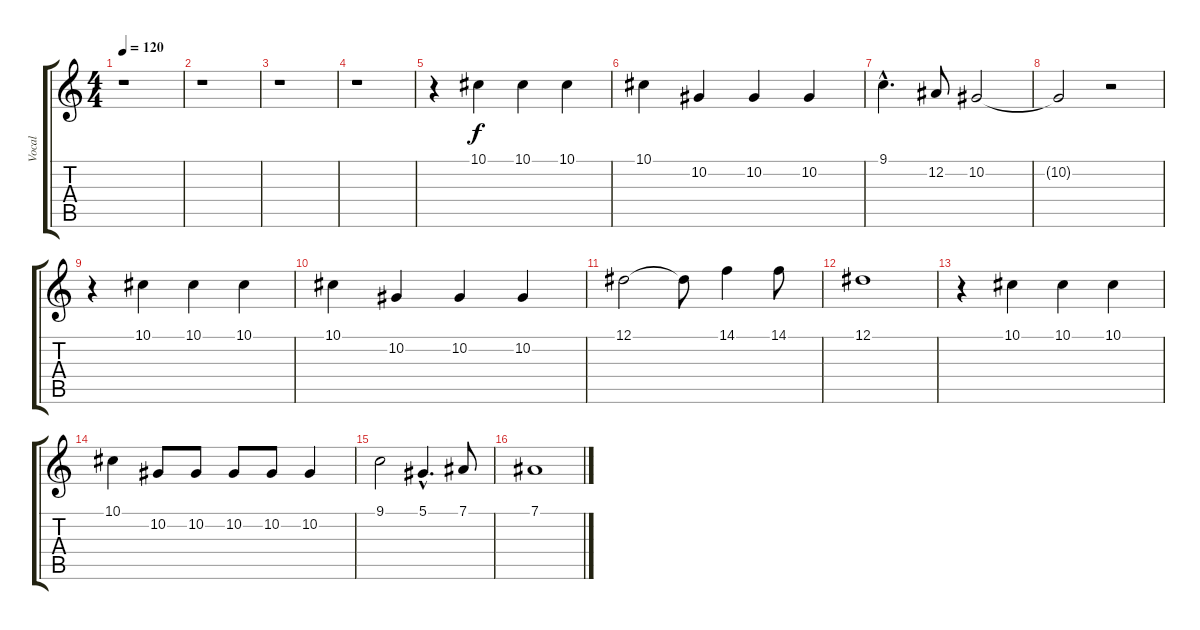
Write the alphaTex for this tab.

\track ("Vocal" "Vocal") {instrument frenchhorn}
\staff {score tabs}
\tuning (Eb4 Bb3 Gb3 Db3 Ab2 Eb2) {hide}
\ts (4 4)
\tempo 120
\clef g2
\ks c
r.1{dy f} |
r.1 |
r.1 |
r.1 |
r.4 10.1.4 10.1.4 10.1.4 |
10.1.4 10.2.4 10.2.4 10.2.4 |
9.1{hac}.4{d} 12.2.8 10.2.2 |
10.2{t}.2 r.2 |
r.4 10.1.4 10.1.4 10.1.4 |
10.1.4 10.2.4 10.2.4 10.2.4 |
12.1.2 12.1{t}.8 14.1.4 14.1.8 |
12.1.1 |
r.4 10.1.4 10.1.4 10.1.4 |
10.1.4 10.2.8 10.2.8 10.2.8 10.2.8 10.2.4 |
9.1.2 5.1{hac}.4{d} 7.1.8 |
7.1.1
